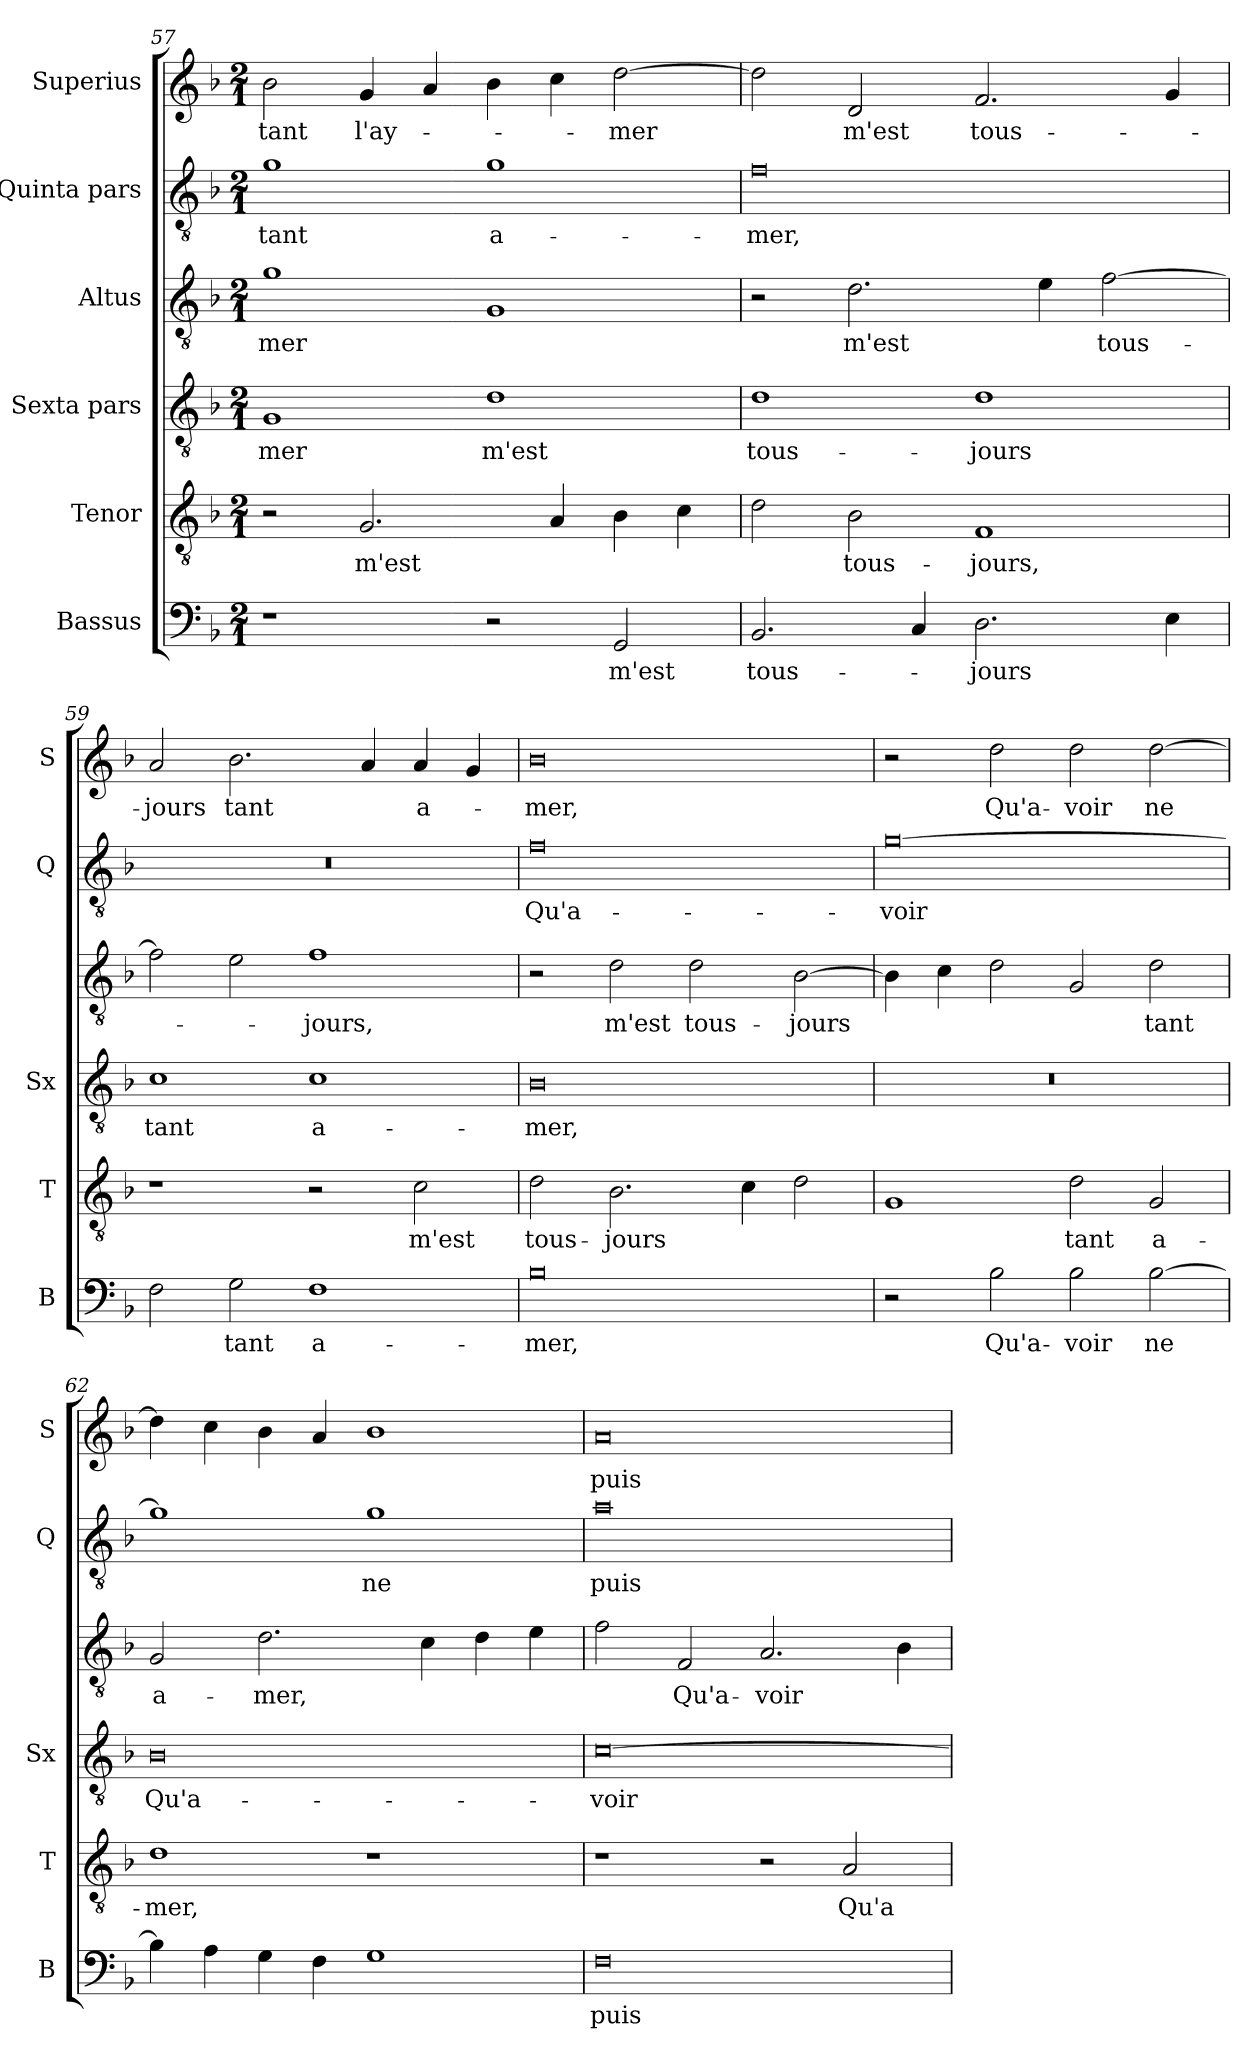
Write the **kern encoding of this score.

**kern	**text	**kern	**text	**kern	**text	**kern	**text	**kern	**text	**kern	**text
*part6	*part6	*part5	*part5	*part4	*part4	*part3	*part3	*part2	*part2	*part1	*part1
*staff6	*staff6	*staff5	*staff5	*staff4	*staff4	*staff3	*staff3	*staff2	*staff2	*staff1	*staff1
*I"Bassus	*	*I"Tenor	*	*I"Sexta pars	*	*I"Altus	*	*I"Quinta pars	*	*I"Superius	*
*I'B	*	*I'T	*	*I'Sx	*	*	*	*I'Q	*	*I'S	*
*clefF4	*	*clefGv2	*	*clefGv2	*	*clefGv2	*	*clefGv2	*	*clefG2	*
*k[b-]	*	*k[b-]	*	*k[b-]	*	*k[b-]	*	*k[b-]	*	*k[b-]	*
*M2/1	*	*M2/1	*	*M2/1	*	*M2/1	*	*M2/1	*	*M2/1	*
=57	=57	=57	=57	=57	=57	=57	=57	=57	=57	=57	=57
1r	.	2r	.	1G	-mer	1g	-mer	1g	tant	2b-\	tant
.	.	2.G/	m'est	.	.	.	.	.	.	4g/	l'ay-
.	.	.	.	.	.	.	.	.	.	4a/	.
2r	.	.	.	1d	m'est	1G	.	1g	a-	4b-\	.
.	.	4A/	.	.	.	.	.	.	.	4cc\	.
2GG/	m'est	4B-\	.	.	.	.	.	.	.	[2dd\	-mer
.	.	4c\	.	.	.	.	.	.	.	.	.
=58	=58	=58	=58	=58	=58	=58	=58	=58	=58	=58	=58
2.BB-/	tous-	2d\	.	1d	tous-	2r	.	0f	-mer,	2dd\]	.
.	.	2B-\	tous-	.	.	2.d\	m'est	.	.	2d/	m'est
4C/	.	.	.	.	.	.	.	.	.	.	.
2.D\	-jours	1F	-jours,	1d	-jours	.	.	.	.	2.f/	tous-
.	.	.	.	.	.	4e\	.	.	.	.	.
.	.	.	.	.	.	[2f\	tous-	.	.	.	.
4E\	.	.	.	.	.	.	.	.	.	4g/	.
=59	=59	=59	=59	=59	=59	=59	=59	=59	=59	=59	=59
2F\	.	1r	.	1c	tant	2f\]	.	0r	.	2a/	-jours
2G\	tant	.	.	.	.	2e\	.	.	.	2.b-\	tant
1F	a-	2r	.	1c	a-	1f	-jours,	.	.	.	.
.	.	.	.	.	.	.	.	.	.	4a/	.
.	.	2c\	m'est	.	.	.	.	.	.	4a/	a-
.	.	.	.	.	.	.	.	.	.	4g/	.
=60	=60	=60	=60	=60	=60	=60	=60	=60	=60	=60	=60
0B-\	-mer,	2d\	tous-	0B-	-mer,	2r	.	0f	Qu'a-	0b-	-mer,
.	.	2.B-\	-jours	.	.	2d\	m'est	.	.	.	.
.	.	.	.	.	.	2d\	tous-	.	.	.	.
.	.	4c\	.	.	.	.	.	.	.	.	.
.	.	2d\	.	.	.	[2B-\	-jours	.	.	.	.
=61	=61	=61	=61	=61	=61	=61	=61	=61	=61	=61	=61
2r	.	1G	.	0r	.	4B-\]	.	[0g	-voir	2r	.
.	.	.	.	.	.	4c\	.	.	.	.	.
2B-\	Qu'a-	.	.	.	.	2d\	.	.	.	2dd\	Qu'a-
2B-\	-voir	2d\	tant	.	.	2G/	.	.	.	2dd\	-voir
[2B-\	ne	2G/	a-	.	.	2d\	tant	.	.	[2dd\	ne
=62	=62	=62	=62	=62	=62	=62	=62	=62	=62	=62	=62
4B-\]	.	1d	-mer,	0B-	Qu'a-	2G/	a-	1g]	.	4dd\]	.
4A\	.	.	.	.	.	.	.	.	.	4cc\	.
4G\	.	.	.	.	.	2.d\	-mer,	.	.	4b-\	.
4F\	.	.	.	.	.	.	.	.	.	4a/	.
1G	.	1r	.	.	.	.	.	1g	ne	1b-	.
.	.	.	.	.	.	4c\	.	.	.	.	.
.	.	.	.	.	.	4d\	.	.	.	.	.
.	.	.	.	.	.	4e\	.	.	.	.	.
=63	=63	=63	=63	=63	=63	=63	=63	=63	=63	=63	=63
0F	puis	1r	.	[0c	-voir	2f\	.	0a	puis	0a	puis
.	.	.	.	.	.	2F/	Qu'a-	.	.	.	.
.	.	2r	.	.	.	2.A/	-voir	.	.	.	.
.	.	2A/	Qu'a-	.	.	.	.	.	.	.	.
.	.	.	.	.	.	4B-\	.	.	.	.	.
=	=	=	=	=	=	=	=	=	=	=	=
*-	*-	*-	*-	*-	*-	*-	*-	*-	*-	*-	*-
